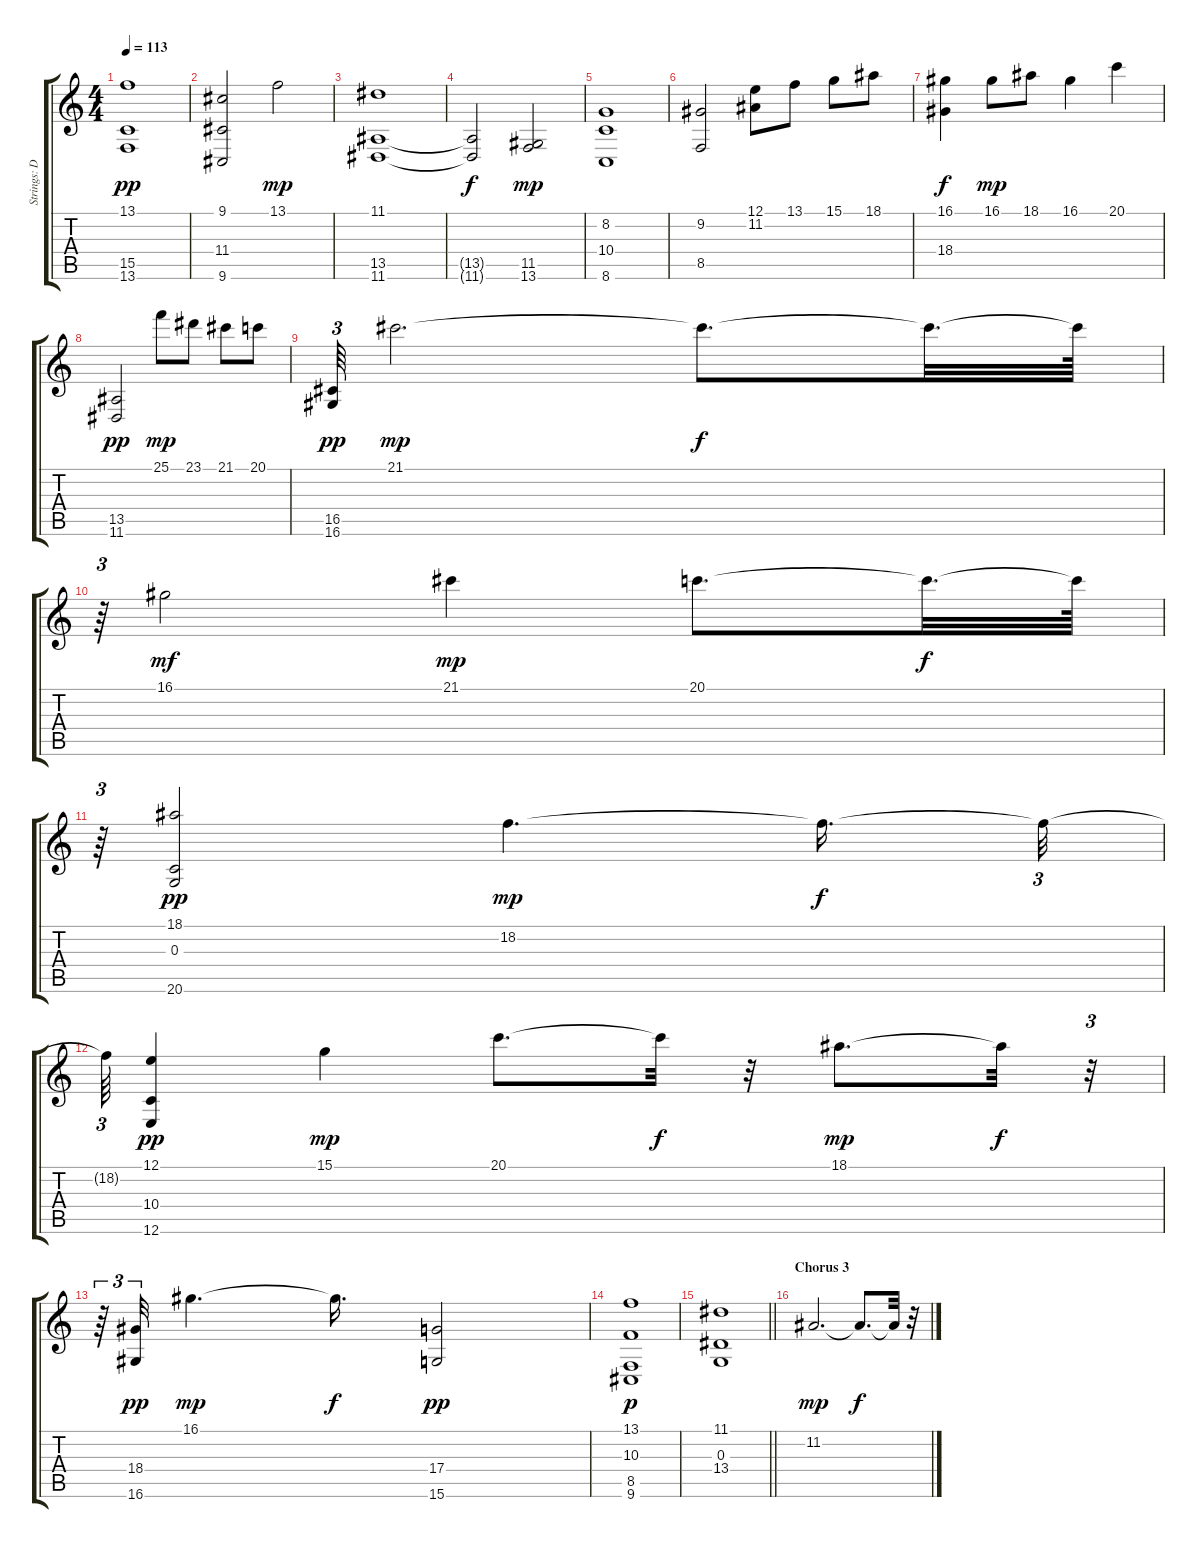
\track ("Strings: Del Newman" "Strings: D") {instrument stringensemble1}
\staff {score tabs}
\tuning (E4 B3 G3 D3 A2 E2) {hide}
\ts (4 4)
\tempo 113
\clef g2
\ks c
(13.1 15.5 13.6).1{dy pp} |
(9.1 11.4 9.6).2 13.1.2{dy mp} |
(11.1 13.5 11.6).1 |
(13.5{t} 11.6{t}).2{dy f} (11.5 13.6).2{dy mp} |
(8.2 10.4 8.6).1 |
(9.2 8.5).2{volume 16} (12.1 11.2).8 13.1.8 15.1.8 18.1.8 |
(16.1 18.4).4{dy f volume 0} 16.1.8{dy mp volume 16} 18.1.8 16.1.4 20.1.4 |
(13.5 11.6).2{dy pp} 25.1.8{dy mp} 23.1.8 21.1.8 20.1.8 |
(16.5 16.6).64{tu (3 2) dy pp} 21.1.2{d dy mp} 21.1{t}.8{d dy f} 21.1{t}.32{d} 21.1{t}.64 |
r.64{tu (3 2)} 16.1.2{dy mf} 21.1.4{dy mp} 20.1.8{d} 20.1{t}.32{d dy f} 20.1{t}.64 |
r.64{tu (3 2)} (18.1 0.3 20.6).2{dy pp} 18.2.4{d dy mp} 18.2{t}.16{d dy f} 18.2{t}.32{tu (3 2)} |
18.2{t}.64{tu (3 2)} (12.1 10.4 12.6).4{dy pp} 15.1.4{dy mp} 20.1.8{d} 20.1{t}.32{dy f} r.32 18.1.8{d dy mp} 18.1{t}.32{dy f} r.32{tu (3 2)} |
r.64{tu (3 2)} (18.4 16.6).32{tu (3 2) dy pp} 16.1.4{d dy mp} 16.1{t}.16{d dy f} (17.4 15.6).2{dy pp} |
(13.1 10.3 8.5 9.6).1{dy p} |
\barLineRight lightlight
(11.1 0.3 13.4).1 |
\section ("" "Chorus 3")
11.2.2{d dy mp} 11.2{t}.8{d dy f} 11.2{t}.32 r.32
